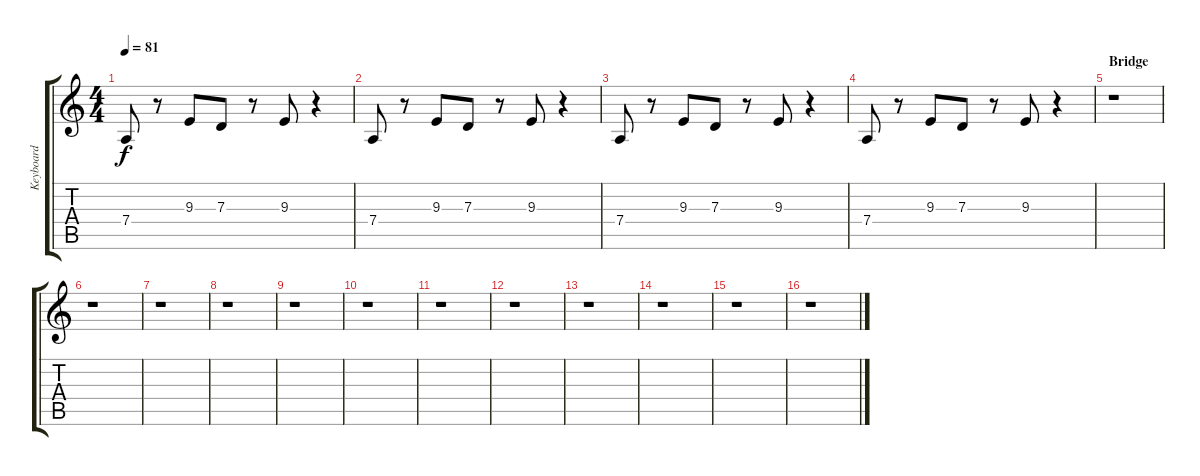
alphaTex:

\track ("Keyboard" "Keyboard") {instrument tremolostrings}
\staff {score tabs}
\tuning (E4 B3 G3 D3 A2 E2) {hide}
\ts (4 4)
\tempo 81
\clef g2
\ks c
7.4.8{dy f} r.8 9.3.8 7.3.8 r.8 9.3.8 r.4 |
7.4.8 r.8 9.3.8 7.3.8 r.8 9.3.8 r.4 |
7.4.8 r.8 9.3.8 7.3.8 r.8 9.3.8 r.4 |
7.4.8 r.8 9.3.8 7.3.8 r.8 9.3.8 r.4 |
\section ("" "Bridge ")
r.1 |
r.1 |
r.1 |
r.1 |
r.1 |
r.1 |
r.1 |
r.1 |
r.1 |
r.1 |
r.1 |
r.1
